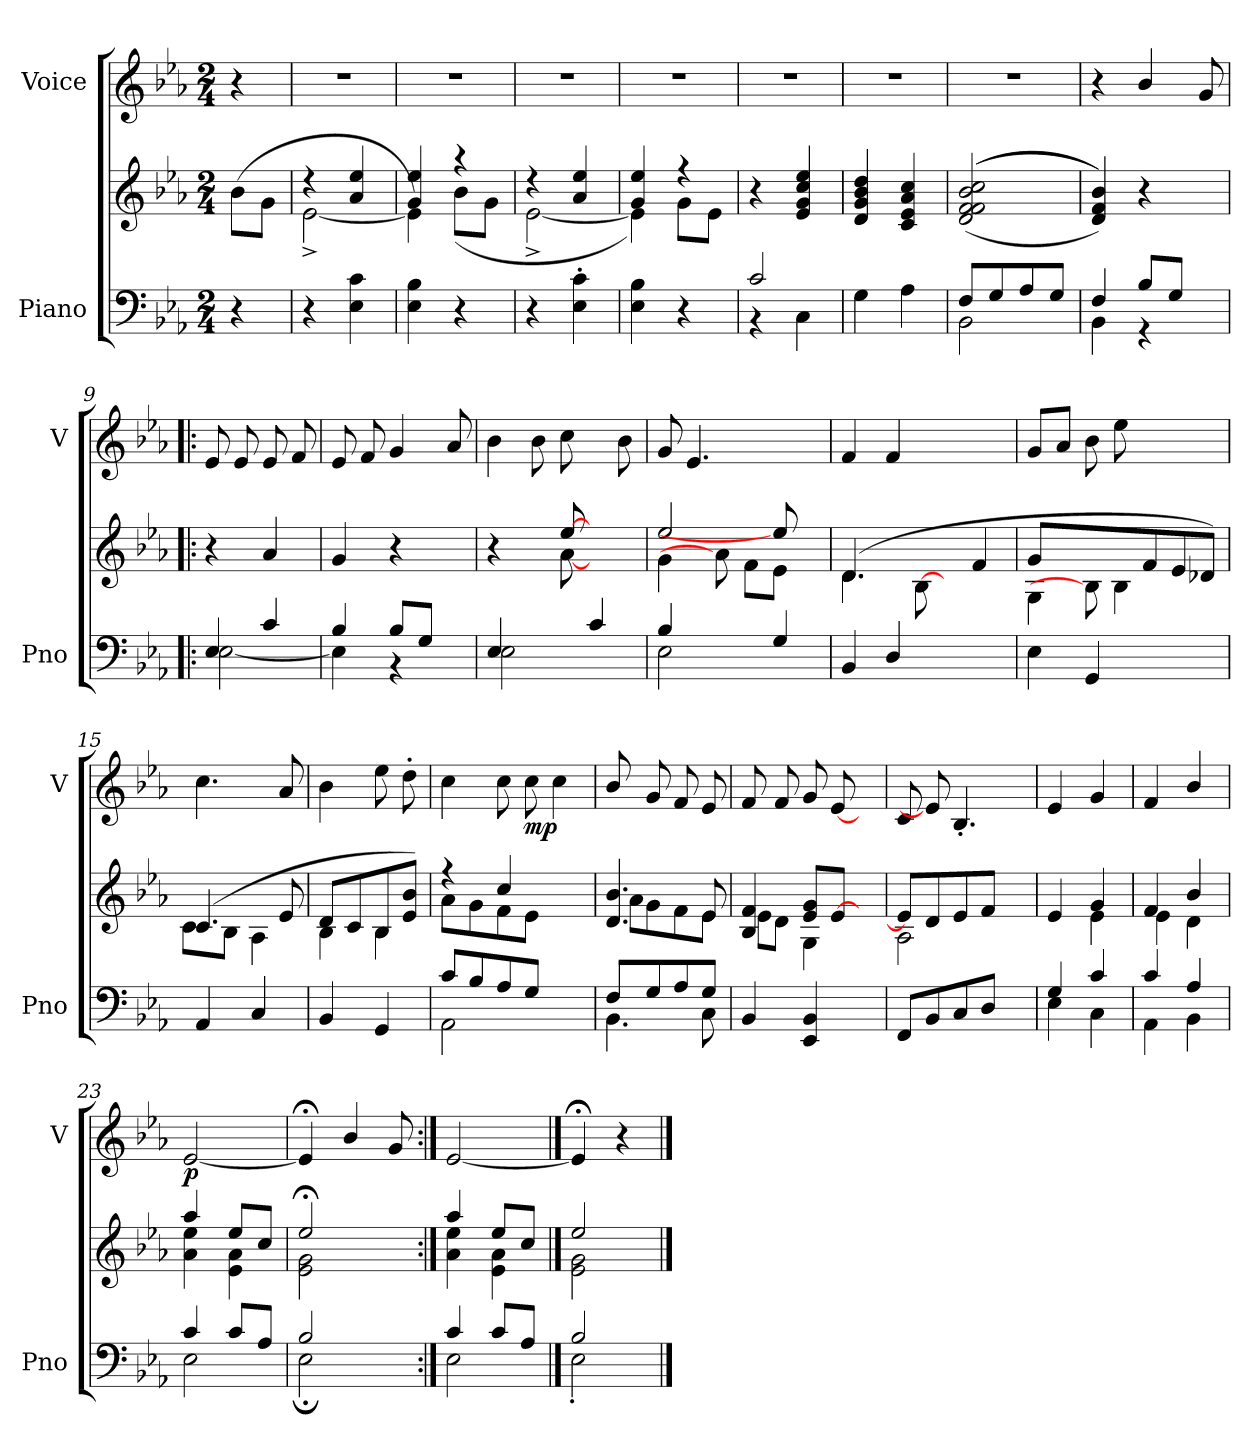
**kern	**kern	**kern	**dynam
*part2	*part2	*part1	*part1
*staff3	*staff2	*staff1	*staff1
*I"Piano	*	*I"Voice	*
*I'Pno	*	*I'V	*
*clefF4	*clefG2	*clefG2	*
*k[b-e-a-]	*k[b-e-a-]	*k[b-e-a-]	*
*M2/4	*M2/4	*M2/4	*
=	=	=	=
4r	(<8b-\L	4r	.
.	8g\J	.	.
=1	=1	=1	=1
*	*^	*	*
4r	4r	[<2e-^\	2r	.
4E-\ 4c\	4a-/ 4ee-/	.	.	.
=2	=2	=2	=2	=2
4E-\ 4B-\	4g/ 4ee-/	4e-\])	2r	.
4r	4r	(<8b-\L	.	.
.	.	8g\J	.	.
=3	=3	=3	=3	=3
4r	4r	[<2e-^\	2r	.
4E-\' 4c\'	4a-/ 4ee-/	.	.	.
=4	=4	=4	=4	=4
4E-\ 4B-\	4g/ 4ee-/	4e-\])	2r	.
4r	4r	(<8g\L	.	.
.	.	8e-\J	.	.
*	*v	*v	*	*
=5	=5	=5	=5
*^	*	*	*
2c/)	4r	4r	2r	.
.	4C\	4e-/ 4g/ 4cc/ 4ee-/	.	.
*v	*v	*	*	*
=6	=6	=6	=6
4G\	4d/ 4g/ 4b-/ 4dd/	2r	.
4A-\	4c/ 4e-/ 4a-/ 4cc/	.	.
=7	=7	=7	=7
*^	*	*	*
8F/L	2BB-\	(<(>(>2d/ 2f/ 2f/ 2b-/ 2cc/	2r	.
8G/	.	.	.	.
8A-/	.	.	.	.
8G/J	.	.	.	.
!!LO:LB:g=z
=8	=8	=8	=8	=8
4F/	4BB-\	4d/ 4f/ 4b-/)))	4r	.
8B-/L	4r	4r	4b-/	.
8G/J	.	.	.	.
8ryy	8ryy	8ryy	8g/	.
=9!|:	=9!|:	=9!|:	=9!|:	=9!|:
4E-/	[<2E-\	4r	8e-/	.
.	.	.	8e-/	.
4c/	.	4a-/	8e-/	.
.	.	.	8f/	.
=10	=10	=10	=10	=10
4B-/	4E-\]	4g/	8e-/	.
.	.	.	8f/	.
8B-/L	4r	4r	4g/	.
8G/J	.	.	.	.
8ryy	8ryy	8ryy	8a-/	.
=11	=11	=11	=11	=11
*	*	*^	*	*
4E-/	2E-\	4r	4.ryy	4b-\	.
4ryy	.	8ryy	.	8b-\	.
.	.	[8ee-/	[8a-\	8cc\	.
4ryy	4c/	8ryy	4ryy	8ryy	.
.	.	8ryy	.	8b-\	.
!!LO:LB:g=z
=12	=12	=12	=12	=12	=12
4B-/	2E-\	2ee-/	4g\	8g/	.
.	.	.	.	4.e-/	.
4ryy	.	.	8a-\]	.	.
.	.	.	8f\L	.	.
4G/	4ryy	8ee-/]	8e-\J	4ryy	.
.	.	8ryy	8ryy	.	.
*v	*v	*	*	*	*
=13	=13	=13	=13	=13
4BB-/	(>4.d/	4.d\	4f/	.
4D/	.	.	4f/	.
.	8ryy	[8B-\	.	.
4.ryy	4.ryy	8ryy	4.ryy	.
.	.	4f/	.	.
=14	=14	=14	=14	=14
4E-\	8g/L	4G\	8g/L	.
.	4.ryy	.	8a-/J	.
4GG/	.	8B-\]	8b-\	.
.	.	4B-\	8ee-\	.
4.ryy	8f/	.	4.ryy	.
.	8e-/	4ryy	.	.
.	8d-X/J)	.	.	.
=15	=15	=15	=15	=15
4AA-/	(>4.c/	8c\L	4.cc\	.
.	.	8B-\J	.	.
4C/	.	4A-\	.	.
.	8e-/	.	8a-/	.
=16	=16	=16	=16	=16
4BB-/	8d/L	4B-\	4b-\	.
.	8c/	.	.	.
4GG/	8B-/	4B-\	8ee-\	.
.	8e-/ 8b-/J)	.	8dd'\	.
!!LO:PB:g=z
=17	=17	=17	=17	=17
*^	*	*	*	*
8c/L	2AA-\	4r	8a-\L	4cc\	.
8B-/	.	.	8g\	.	.
8A-/	.	4cc/	8f\	8cc\	.
!	!	!	!	!	!LO:DY:b
8G/J	.	.	8e-\J	8cc\	mp
4ryy	4ryy	4ryy	4ryy	4cc\	.
=18	=18	=18	=18	=18	=18
8F/L	4.BB-\	4.d/ 4.b-/	8a-\L	8b-/	.
8G/	.	.	8g\	8g/	.
8A-/	.	.	8f\	8f/	.
8G/J	8C\	8e-/	8e-\J	8e-/	.
*v	*v	*	*	*	*
=19	=19	=19	=19	=19
4BB-/	4B-/ 4f/	8e-\L	8f/	.
.	.	8d\J	8f/	.
4EE-/ 4BB-/	8e-/ 8g/L	4G\	8g/	.
.	[>8e-/J	.	[8e-/	.
8ryy	8ryy	8ryy	8ryy	.
=20	=20	=20	=20	=20
8FF/L	8e-/L]	2A-\	8c/	.
8BB-/	8d/	.	8e-/]	.
8C/	8e-/	.	4.B-'/	.
8D/J	8f/J	.	.	.
8ryy	8ryy	8ryy	.	.
!!LO:LB:g=z
=21	=21	=21	=21	=21
*^	*	*	*	*
4G/	4E-\	4e-/	4ryy	4e-/	.
4c/	4C\	4g/	4e-\	4g/	.
=22	=22	=22	=22	=22	=22
4c/	4AA-\	4f/	4e-\	4f/	.
4A-/	4BB-\	4b-/	4d\	4b-/	.
=23	=23	=23	=23	=23	=23
!	!	!	!	!	!LO:DY:b
4c/	2E-\	4aa-/	4a-\ 4ee-\	[<2e-/	p
8c/L	.	8ee-/L	4e-\ 4a-\	.	.
8A-/J	.	8cc/J	.	.	.
=24	=24	=24	=24	=24	=24
2B-/	2E-;\	2ee-;</	2e-\ 2g\	4e-;</]	.
.	.	.	.	4b-/	.
8ryy	8ryy	8ryy	8ryy	8g/	.
=25:|!	=25:|!	=25:|!	=25:|!	=25:|!	=25:|!
4c/	2E-\	4aa-/	4a-\ 4ee-\	[<2e-/	.
8c/L	.	8ee-/L	4e-\ 4a-\	.	.
8A-/J	.	8cc/J	.	.	.
==26	==26	==26	==26	==26	==26
2B-/	2E-'\	2ee-/	2e-\ 2g\	4e-;</]	.
.	.	.	.	4r	.
*v	*v	*	*	*	*
*	*v	*v	*	*
==	==	==	==
*-	*-	*-	*-
